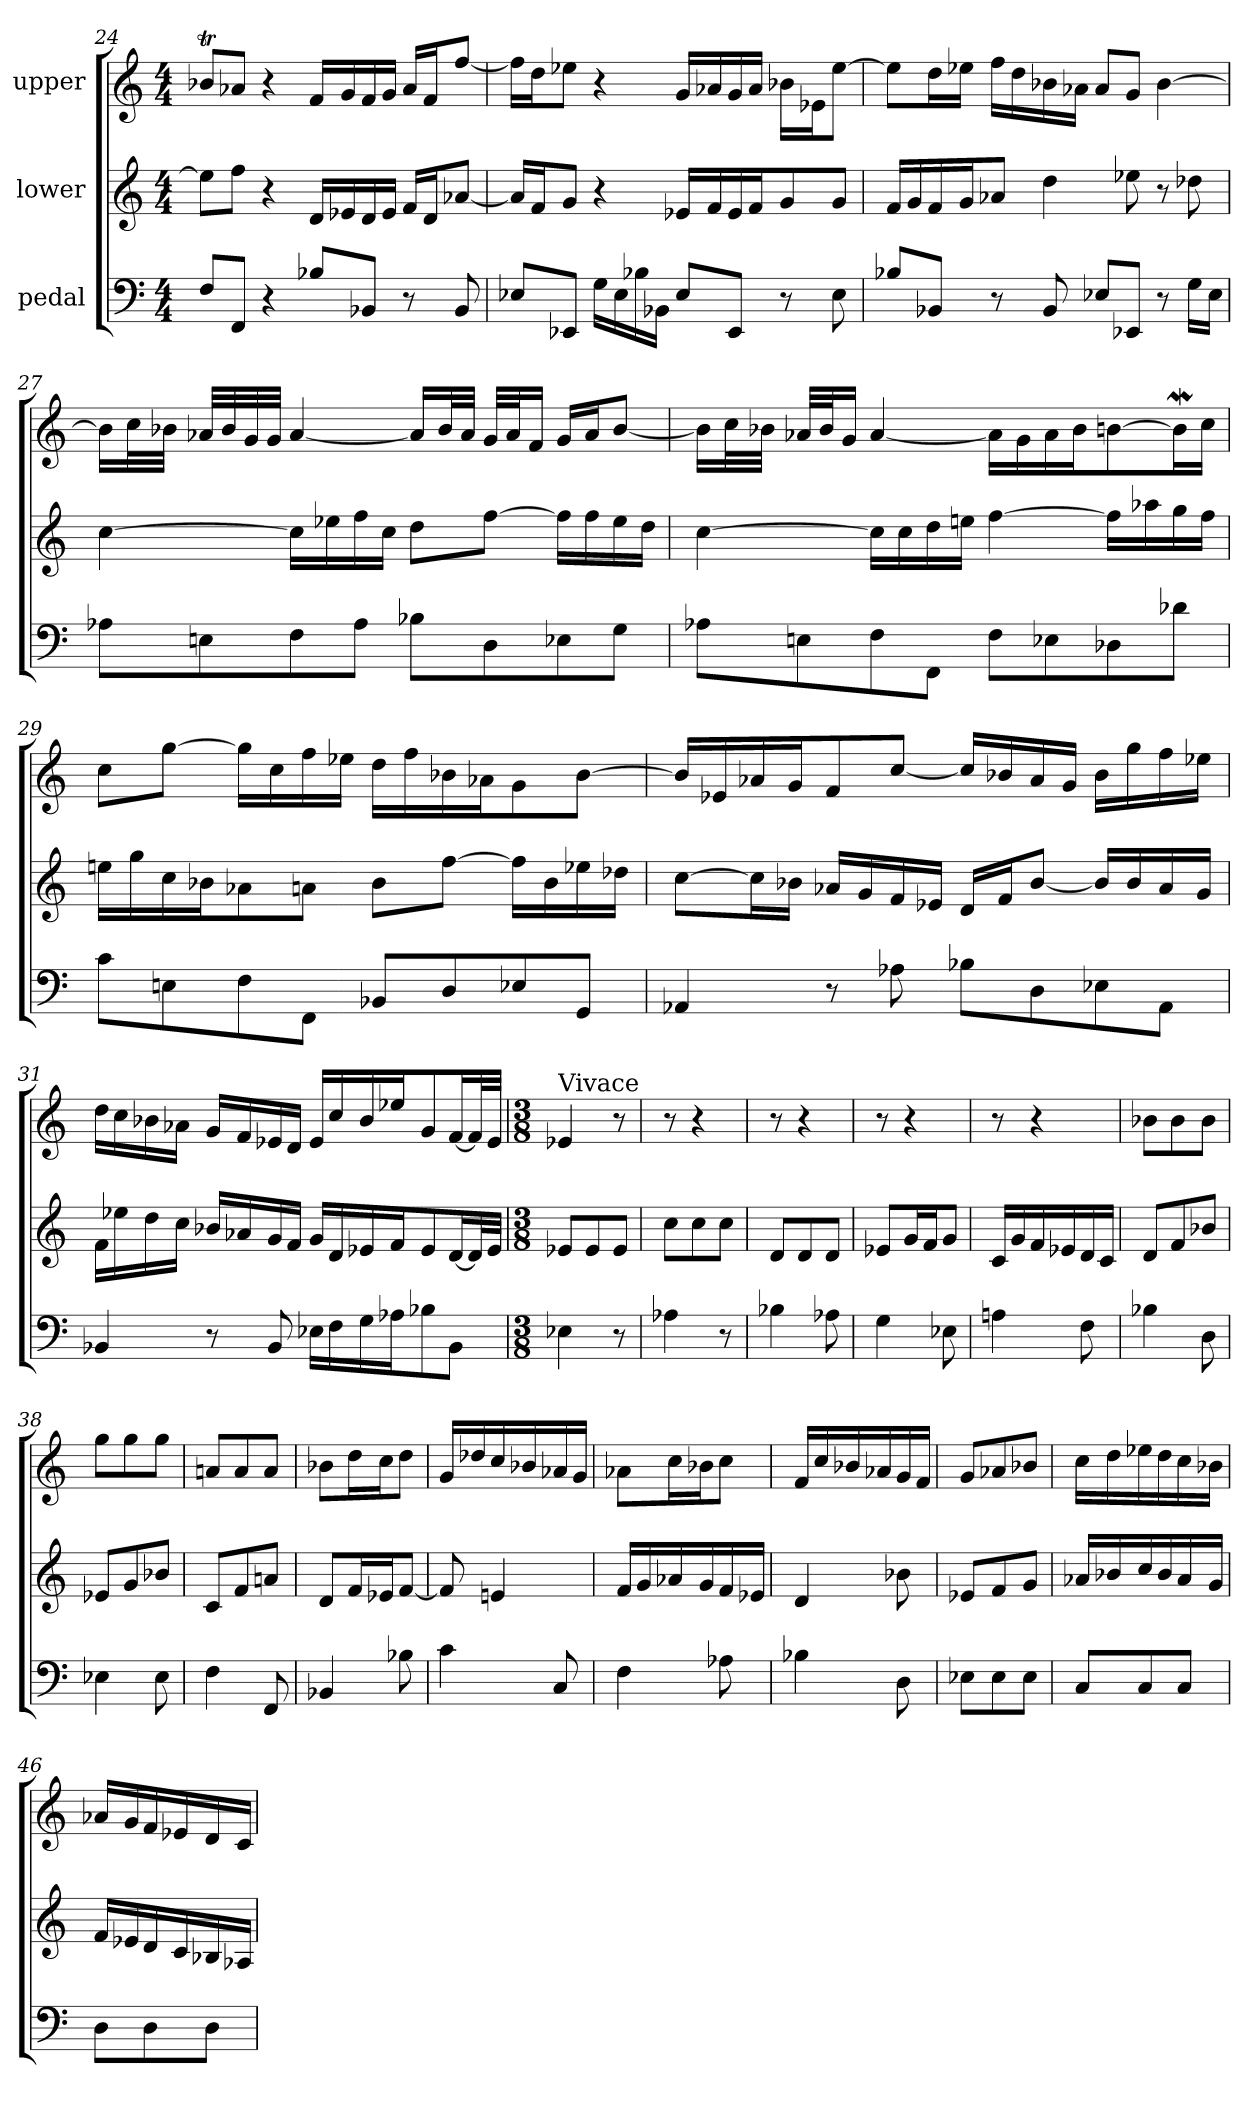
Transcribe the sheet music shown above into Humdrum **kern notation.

**kern	**kern	**kern
*part3	*part2	*part1
*staff3	*staff2	*staff1
*I"pedal	*I"lower	*I"upper
!!LO:PB:g=z
*clefF4	*clefG2	*clefG2
*M4/4	*M4/4	*M4/4
=24	=24	=24
8F/L	8ee\L]	8b-T/L
8FF/J	8ff\J	8a-/J
4r	4r	4r
8B-/L	16d/LL	16f/LL
.	16e-/	16g/
8BB-/J	16d/	16f/
.	16e-/JJ	16g/JJ
8r	16f/LL	16a-/LL
.	16d/J	16f/J
8BB-/	[8a-/J	[8ff/J
=25	=25	=25
8E-/L	16a-/LL]	16ff\LL]
.	16f/J	16dd\J
8EE-/J	8g/J	8ee-\J
16G\LL	4r	4r
16E-\	.	.
16B-\	.	.
16BB-\JJ	.	.
8E-/L	16e-/LL	16g/LL
.	16f/	16a-/
8EE-/J	16e-/	16g/
.	16f/J	16a-/JJ
8r	8g/	16b-\LL
.	.	16e-\J
8E-\	8g/J	[8ee-\J
=26	=26	=26
8B-/L	16f/LL	8ee-\L]
.	16g/	.
8BB-/J	16f/	16dd\L
.	16g/J	16ee-\JJ
8r	8a-/J	16ff\LL
.	.	16dd\
8BB-/	4dd\	16b-\
.	.	16a-\JJ
8E-/L	.	8a-/L
8EE-/J	8ee-\	8g/J
8r	8r	[4b-\
16G\LL	8dd-\	.
16E-\JJ	.	.
!!LO:LB:g=z
=27	=27	=27
8A-\L	[4cc\	16b-\LL]
.	.	32cc\L
.	.	32b-\JJJ
8En\	.	32a-/LLL
.	.	32b-/
.	.	32g/
.	.	32g/JJJ
8F\	16cc\LL]	[4a-/
.	16ee-\	.
8A-\J	16ff\	.
.	16cc\JJ	.
8B-\L	8dd\L	16a-/LL]
.	.	32b-/L
.	.	32a-/JJJ
8D\	[8ff\J	32g/LLL
.	.	32a-/J
.	.	16f/JJ
8E-\	16ff\LL]	16g/LL
.	16ff\	16a-/J
8G\J	16ee-\	[8b-/J
.	16dd\JJ	.
=28	=28	=28
8A-\L	[4cc\	16b-\LL]
.	.	32cc\L
.	.	32b-\JJJ
8En\	.	32a-/LLL
.	.	32b-/J
.	.	16g/JJ
8F\	16cc\LL]	[4a-/
.	16cc\	.
8FF\J	16dd\	.
.	16een\JJ	.
8F\L	[4ff\	16a-\LL]
.	.	16g\
8E-\	.	16a-\
.	.	16b-\J
8D-\	16ff\LL]	[8bn\
.	16aa-\	.
8d-\J	16gg\	16bW\L]
.	16ff\JJ	16cc\JJ
!!LO:LB:g=z
=29	=29	=29
8c\L	16een\LL	8cc\L
.	16gg\	.
8En\	16cc\	[8gg\J
.	16b-\J	.
8F\	8a-\	16gg\LL]
.	.	16cc\
8FF\J	8an\J	16ff\
.	.	16ee-\JJ
8BB-/L	8b-\L	16dd\LL
.	.	16ff\
8D/	[8ff\J	16b-\
.	.	16a-\J
8E-/	16ff\LL]	8g\
.	16b-\	.
8GG/J	16ee-\	[8b-\J
.	16dd-\JJ	.
=30	=30	=30
4AA-/	[8cc\L	16b-/LL]
.	.	16e-/
.	16cc\L]	16a-/
.	16b-\JJ	16g/J
8r	16a-/LL	8f/
.	16g/	.
8A-\	16f/	[8cc/J
.	16e-/JJ	.
8B-\L	16d/LL	16cc/LL]
.	16f/J	16b-/
8D\	[8b-/J	16a-/
.	.	16g/JJ
8E-\	16b-/LL]	16b-\LL
.	16b-/	16gg\
8AA-\J	16a-/	16ff\
.	16g/JJ	16ee-\JJ
=31	=31	=31
4BB-/	16f\LL	16dd\LL
.	16ee-\	16cc\
.	16dd\	16b-\
.	16cc\JJ	16a-\JJ
8r	16b-/LL	16g/LL
.	16a-/	16f/
8BB-/	16g/	16e-/
.	16f/JJ	16d/JJ
16E-\LL	16g/LL	16e-/LL
16F\	16d/	16cc/
16G\	16e-/	16b-/
16A-\J	16f/J	16ee-/J
8B-\	8e-/	8g/
8BB-\J	[16d/L	[16f/L
.	32d/L]	32f/L]
.	32e-/JJJ	32e-/JJJ
!!LO:LB:g=z
=32	=32	=32
*M3/8	*M3/8	*M3/8
!	!	!LO:TX:a:t=Vivace
4E-\	8e-/L	4e-/
.	8e-/	.
8r	8e-/J	8r
=33	=33	=33
4A-\	8cc\L	8r
.	8cc\	4r
8r	8cc\J	.
=34	=34	=34
4B-\	8d/L	8r
.	8d/	4r
8A-\	8d/J	.
=35	=35	=35
4G\	8e-/L	8r
.	16g/L	4r
.	16f/J	.
8E-\	8g/J	.
=36	=36	=36
4An\	16c/LL	8r
.	16g/	.
.	16f/	4r
.	16e-/	.
8F\	16d/	.
.	16c/JJ	.
=37	=37	=37
4B-\	8d/L	8b-\L
.	8f/	8b-\
8D\	8b-/J	8b-\J
!!LO:LB:g=z
=38	=38	=38
4E-\	8e-/L	8gg\L
.	8g/	8gg\
8E-\	8b-/J	8gg\J
=39	=39	=39
4F\	8c/L	8an/L
.	8f/	8a/
8FF/	8an/J	8a/J
=40	=40	=40
4BB-/	8d/L	8b-\L
.	16f/L	16dd\L
.	16e-/J	16cc\J
8B-\	[8f/J	8dd\J
=41	=41	=41
4c\	8f/]	16g/LL
.	.	16dd-/
.	4en/	16cc/
.	.	16b-/
8C/	.	16a-/
.	.	16g/JJ
=42	=42	=42
4F\	16f/LL	8a-\L
.	16g/	.
.	16a-/	16cc\L
.	16g/	16b-\J
8A-\	16f/	8cc\J
.	16e-/JJ	.
=43	=43	=43
4B-\	4d/	16f/LL
.	.	16cc/
.	.	16b-/
.	.	16a-/
8D\	8b-\	16g/
.	.	16f/JJ
=44	=44	=44
8E-\L	8e-/L	8g/L
8E-\	8f/	8a-/
8E-\J	8g/J	8b-/J
=45	=45	=45
8C/L	16a-/LL	16cc\LL
.	16b-/	16dd\
8C/	16cc/	16ee-\
.	16b-/	16dd\
8C/J	16a-/	16cc\
.	16g/JJ	16b-\JJ
!!LO:LB:g=z
=46	=46	=46
8D\L	16f/LL	16a-/LL
.	16e-/	16g/
8D\	16d/	16f/
.	16c/	16e-/
8D\J	16B-/	16d/
.	16A-/JJ	16c/JJ
=	=	=
*-	*-	*-
